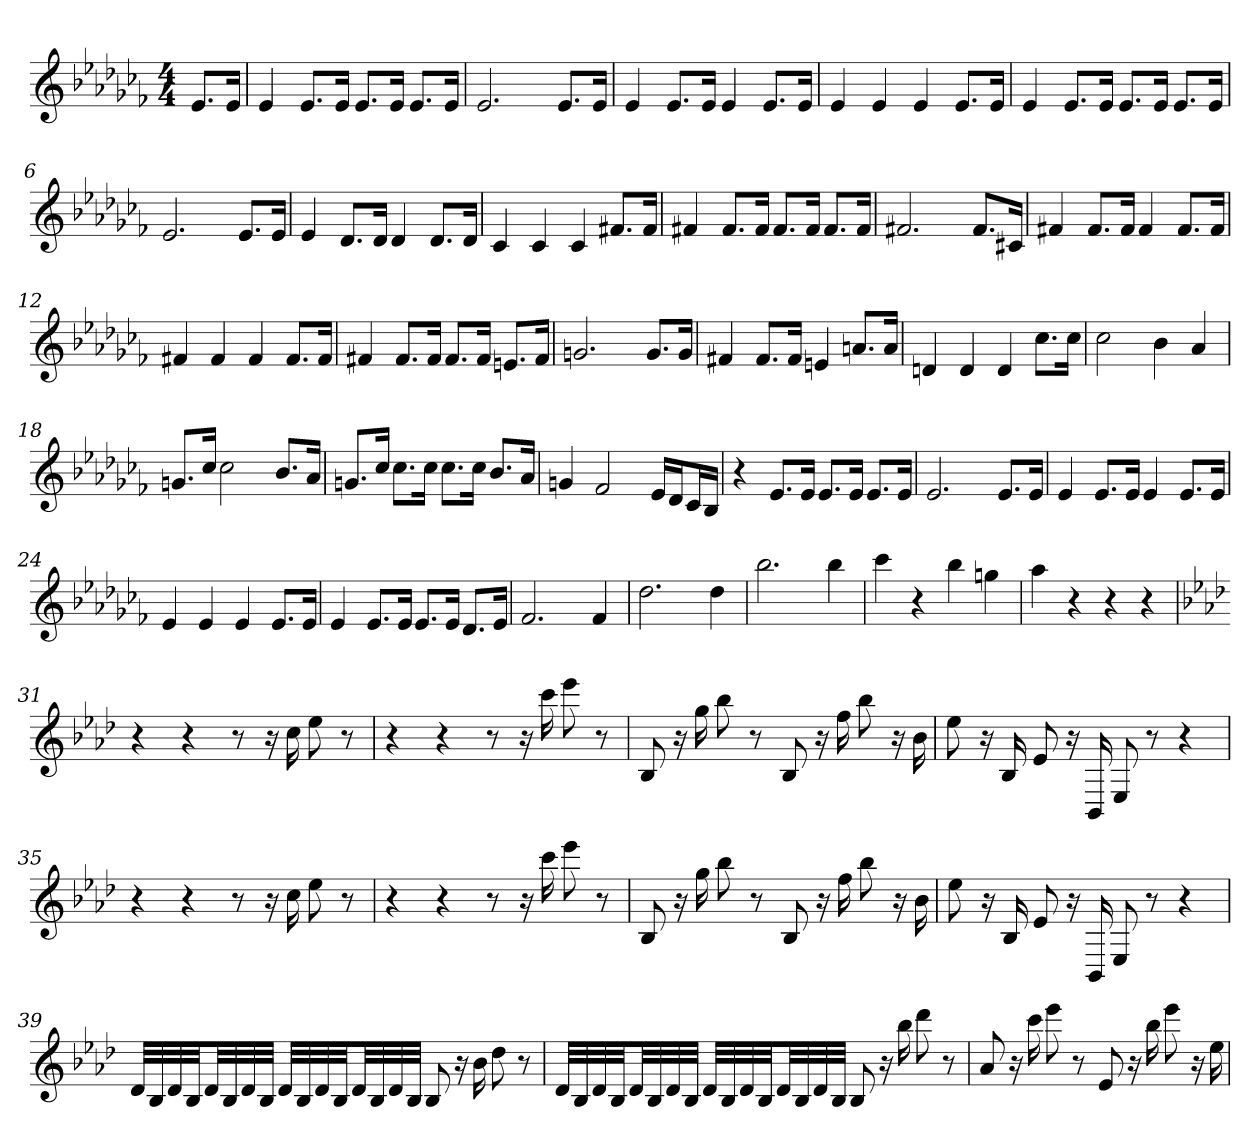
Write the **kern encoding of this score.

**kern
*part1
*staff1
*clefG2
*k[b-e-a-d-g-c-f-]
*a-:
*M4/4
*MM52
=
8.e-/L
16e-/Jk
=1
4e-
8.e-/L
16e-/Jk
8.e-/L
16e-/Jk
8.e-/L
16e-/Jk
=2
2.e-
8.e-/L
16e-/Jk
=3
4e-
8.e-/L
16e-/Jk
4e-
8.e-/L
16e-/Jk
=4
4e-
4e-
4e-
8.e-/L
16e-/Jk
=5
4e-
8.e-/L
16e-/Jk
8.e-/L
16e-/Jk
8.e-/L
16e-/Jk
=6
2.e-
8.e-/L
16e-/Jk
=7
4e-
8.d-/L
16d-/Jk
4d-
8.d-/L
16d-/Jk
=8
4c-
4c-
4c-
8.f#X/L
16f#/Jk
=9
4f#X
8.f#/L
16f#/Jk
8.f#/L
16f#/Jk
8.f#/L
16f#/Jk
=10
2.f#X
8.f#/L
16c#X/Jk
=11
4f#X
8.f#/L
16f#/Jk
4f#
8.f#/L
16f#/Jk
=12
4f#X
4f#
4f#
8.f#/L
16f#/Jk
=13
4f#X
8.f#/L
16f#/Jk
8.f#/L
16f#/Jk
8.en/L
16f#/Jk
=14
2.gn
8.g/L
16g/Jk
=15
4f#X
8.f#/L
16f#/Jk
4en
8.an/L
16a/Jk
=16
4dn
4d
4d
8.cc-\L
16cc-\Jk
=17
2cc-
4b-
4a-
=18
8.gn/L
16cc-/Jk
2cc-
8.b-/L
16a-/Jk
=19
8.gn/L
16cc-/Jk
8.cc-\L
16cc-\Jk
8.cc-\L
16cc-\Jk
8.b-/L
16a-/Jk
=20
4gn
2f-
16e-/LL
16d-/J
16c-/L
16B-/JJ
=21
4r
8.e-/L
16e-/Jk
8.e-/L
16e-/Jk
8.e-/L
16e-/Jk
=22
2.e-
8.e-/L
16e-/Jk
=23
4e-
8.e-/L
16e-/Jk
4e-
8.e-/L
16e-/Jk
=24
4e-
4e-
4e-
8.e-/L
16e-/Jk
=25
4e-
8.e-/L
16e-/Jk
8.e-/L
16e-/Jk
8.d-/L
16e-/Jk
=26
2.f-
4f-
=27
2.dd-
4dd-
=28
2.bb-
4bb-
=29
4ccc-
4r
4bb-
4ggn
=30
4aa-
4r
4r
4r
=31
*k[b-e-a-d-]
4r
4r
8r
16r
16cc
8ee-
8r
=32
4r
4r
8r
16r
16ccc
8eee-
8r
=33
8B-
16r
16gg
8bb-
8r
8B-
16r
16ff
8bb-
16r
16b-
=34
8ee-
16r
16B-
8e-
16r
16BB-
8E-
8r
4r
=35
4r
4r
8r
16r
16cc
8ee-
8r
=36
4r
4r
8r
16r
16ccc
8eee-
8r
=37
8B-
16r
16gg
8bb-
8r
8B-
16r
16ff
8bb-
16r
16b-
=38
8ee-
16r
16B-
8e-
16r
16BB-
8E-
8r
4r
=39
32d-/LLL
32B-/
32d-/
32B-/JJ
32d-/LL
32B-/
32d-/
32B-/JJJ
32d-/LLL
32B-/
32d-/
32B-/JJ
32d-/LL
32B-/
32d-/
32B-/JJJ
8B-
16r
16b-
8dd-
8r
=40
32d-/LLL
32B-/
32d-/
32B-/JJ
32d-/LL
32B-/
32d-/
32B-/JJJ
32d-/LLL
32B-/
32d-/
32B-/JJ
32d-/LL
32B-/
32d-/
32B-/JJJ
8B-
16r
16bb-
8ddd-
8r
=41
8a-
16r
16ccc
8eee-
8r
8e-
16r
16bb-
8eee-
16r
16ee-
=
*-
